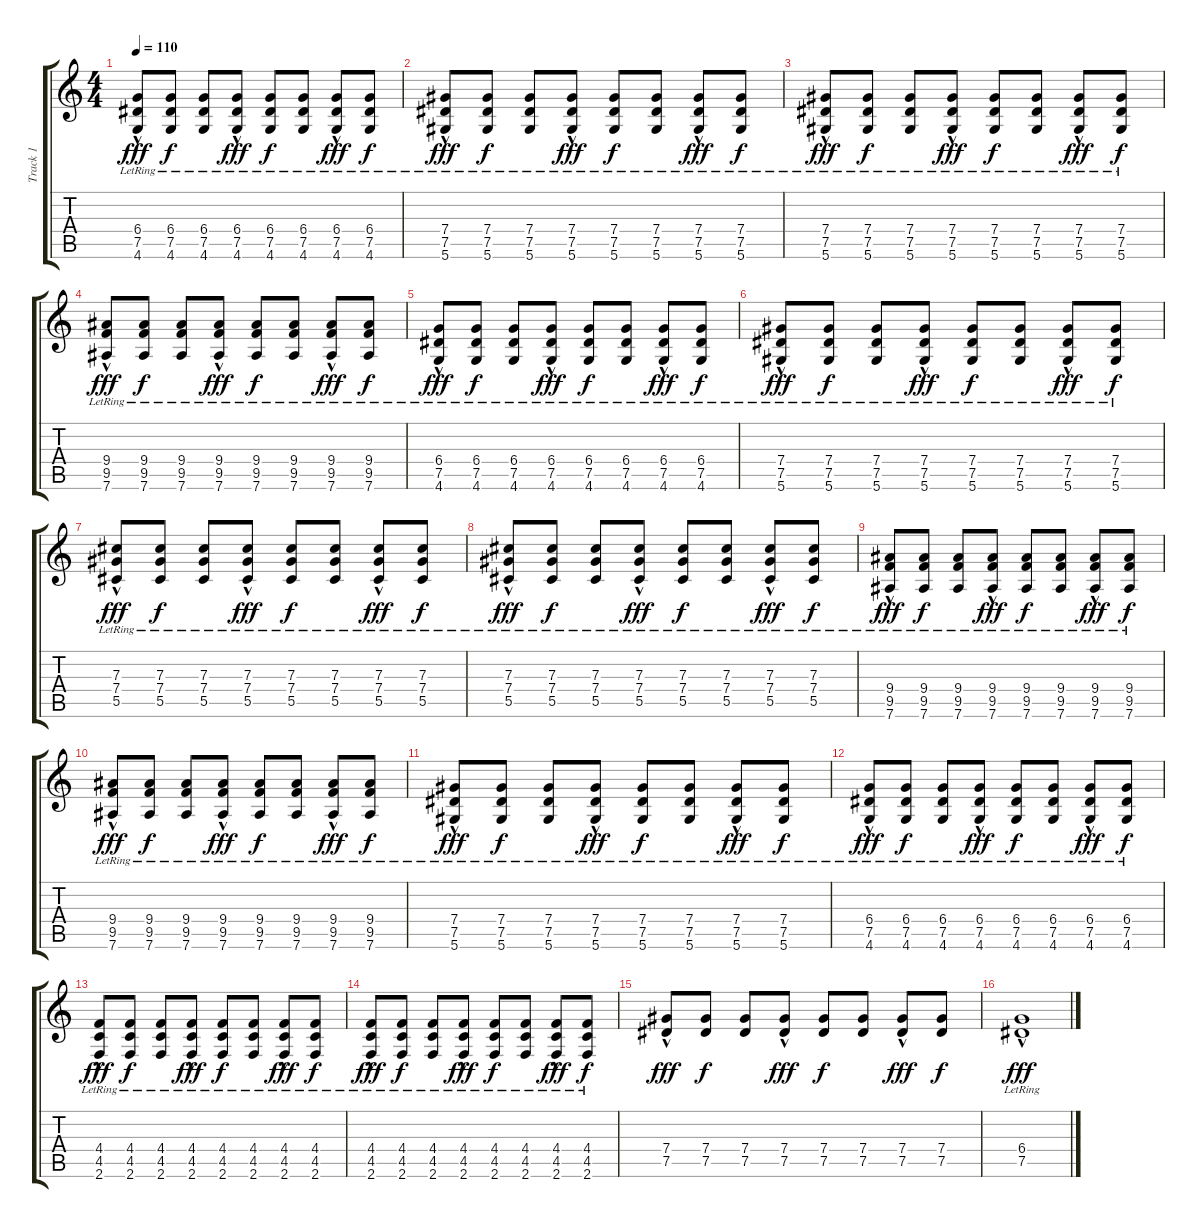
\track ("Track 1" "Track 1") {instrument acousticguitarsteel}
\staff {score tabs}
\tuning (Eb4 Bb3 Gb3 Db3 Ab2 Eb2) {hide}
\ts (4 4)
\tempo 110
\clef g2
\ks c
(6.4{hac lr} 7.5{hac lr} 4.6{hac lr}).8{dy fff} (6.4{lr} 7.5{lr} 4.6{lr}).8{dy f} (6.4{lr} 7.5{lr} 4.6{lr}).8 (6.4{hac lr} 7.5{hac lr} 4.6{hac lr}).8{dy fff} (6.4{lr} 7.5{lr} 4.6{lr}).8{dy f} (6.4{lr} 7.5{lr} 4.6{lr}).8 (6.4{hac lr} 7.5{hac lr} 4.6{hac lr}).8{dy fff} (6.4{lr} 7.5{lr} 4.6{lr}).8{dy f} |
(7.4{hac lr} 7.5{hac lr} 5.6{hac lr}).8{dy fff} (7.4{lr} 7.5{lr} 5.6{lr}).8{dy f} (7.4{lr} 7.5{lr} 5.6{lr}).8 (7.4{hac lr} 7.5{hac lr} 5.6{hac lr}).8{dy fff} (7.4{lr} 7.5{lr} 5.6{lr}).8{dy f} (7.4{lr} 7.5{lr} 5.6{lr}).8 (7.4{hac lr} 7.5{hac lr} 5.6{hac lr}).8{dy fff} (7.4{lr} 7.5{lr} 5.6{lr}).8{dy f} |
(7.4{hac lr} 7.5{hac lr} 5.6{hac lr}).8{dy fff} (7.4{lr} 7.5{lr} 5.6{lr}).8{dy f} (7.4{lr} 7.5{lr} 5.6{lr}).8 (7.4{hac lr} 7.5{hac lr} 5.6{hac lr}).8{dy fff} (7.4{lr} 7.5{lr} 5.6{lr}).8{dy f} (7.4{lr} 7.5{lr} 5.6{lr}).8 (7.4{hac lr} 7.5{hac lr} 5.6{hac lr}).8{dy fff} (7.4{lr} 7.5{lr} 5.6{lr}).8{dy f} |
(9.4{hac lr} 9.5{hac lr} 7.6{hac lr}).8{dy fff} (9.4{lr} 9.5{lr} 7.6{lr}).8{dy f} (9.4{lr} 9.5{lr} 7.6{lr}).8 (9.4{hac lr} 9.5{hac lr} 7.6{hac lr}).8{dy fff} (9.4{lr} 9.5{lr} 7.6{lr}).8{dy f} (9.4{lr} 9.5{lr} 7.6{lr}).8 (9.4{hac lr} 9.5{hac lr} 7.6{hac lr}).8{dy fff} (9.4{lr} 9.5{lr} 7.6{lr}).8{dy f} |
(6.4{hac lr} 7.5{hac lr} 4.6{hac lr}).8{dy fff} (6.4{lr} 7.5{lr} 4.6{lr}).8{dy f} (6.4{lr} 7.5{lr} 4.6{lr}).8 (6.4{hac lr} 7.5{hac lr} 4.6{hac lr}).8{dy fff} (6.4{lr} 7.5{lr} 4.6{lr}).8{dy f} (6.4{lr} 7.5{lr} 4.6{lr}).8 (6.4{hac lr} 7.5{hac lr} 4.6{hac lr}).8{dy fff} (6.4{lr} 7.5{lr} 4.6{lr}).8{dy f} |
(7.4{hac lr} 7.5{hac lr} 5.6{hac lr}).8{dy fff} (7.4{lr} 7.5{lr} 5.6{lr}).8{dy f} (7.4{lr} 7.5{lr} 5.6{lr}).8 (7.4{hac lr} 7.5{hac lr} 5.6{hac lr}).8{dy fff} (7.4{lr} 7.5{lr} 5.6{lr}).8{dy f} (7.4{lr} 7.5{lr} 5.6{lr}).8 (7.4{hac lr} 7.5{hac lr} 5.6{hac lr}).8{dy fff} (7.4{lr} 7.5{lr} 5.6{lr}).8{dy f} |
(7.3{hac lr} 7.4{hac lr} 5.5{hac lr}).8{dy fff} (7.3{lr} 7.4{lr} 5.5{lr}).8{dy f} (7.3{lr} 7.4{lr} 5.5{lr}).8 (7.3{hac lr} 7.4{hac lr} 5.5{hac lr}).8{dy fff} (7.3{lr} 7.4{lr} 5.5{lr}).8{dy f} (7.3{lr} 7.4{lr} 5.5{lr}).8 (7.3{hac lr} 7.4{hac lr} 5.5{hac lr}).8{dy fff} (7.3{lr} 7.4{lr} 5.5{lr}).8{dy f} |
(7.3{hac lr} 7.4{hac lr} 5.5{hac lr}).8{dy fff} (7.3{lr} 7.4{lr} 5.5{lr}).8{dy f} (7.3{lr} 7.4{lr} 5.5{lr}).8 (7.3{hac lr} 7.4{hac lr} 5.5{hac lr}).8{dy fff} (7.3{lr} 7.4{lr} 5.5{lr}).8{dy f} (7.3{lr} 7.4{lr} 5.5{lr}).8 (7.3{hac lr} 7.4{hac lr} 5.5{hac lr}).8{dy fff} (7.3{lr} 7.4{lr} 5.5{lr}).8{dy f} |
(9.4{hac lr} 9.5{hac lr} 7.6{hac lr}).8{dy fff} (9.4{lr} 9.5{lr} 7.6{lr}).8{dy f} (9.4{lr} 9.5{lr} 7.6{lr}).8 (9.4{hac lr} 9.5{hac lr} 7.6{hac lr}).8{dy fff} (9.4{lr} 9.5{lr} 7.6{lr}).8{dy f} (9.4{lr} 9.5{lr} 7.6{lr}).8 (9.4{hac lr} 9.5{hac lr} 7.6{hac lr}).8{dy fff} (9.4{lr} 9.5{lr} 7.6{lr}).8{dy f} |
(9.4{hac lr} 9.5{hac lr} 7.6{hac lr}).8{dy fff} (9.4{lr} 9.5{lr} 7.6{lr}).8{dy f} (9.4{lr} 9.5{lr} 7.6{lr}).8 (9.4{hac lr} 9.5{hac lr} 7.6{hac lr}).8{dy fff} (9.4{lr} 9.5{lr} 7.6{lr}).8{dy f} (9.4{lr} 9.5{lr} 7.6{lr}).8 (9.4{hac lr} 9.5{hac lr} 7.6{hac lr}).8{dy fff} (9.4{lr} 9.5{lr} 7.6{lr}).8{dy f} |
(7.4{hac lr} 7.5{hac lr} 5.6{hac lr}).8{dy fff} (7.4{lr} 7.5{lr} 5.6{lr}).8{dy f} (7.4{lr} 7.5{lr} 5.6{lr}).8 (7.4{hac lr} 7.5{hac lr} 5.6{hac lr}).8{dy fff} (7.4{lr} 7.5{lr} 5.6{lr}).8{dy f} (7.4{lr} 7.5{lr} 5.6{lr}).8 (7.4{hac lr} 7.5{hac lr} 5.6{hac lr}).8{dy fff} (7.4{lr} 7.5{lr} 5.6{lr}).8{dy f} |
(6.4{hac lr} 7.5{hac lr} 4.6{hac lr}).8{dy fff} (6.4{lr} 7.5{lr} 4.6{lr}).8{dy f} (6.4{lr} 7.5{lr} 4.6{lr}).8 (6.4{hac lr} 7.5{hac lr} 4.6{hac lr}).8{dy fff} (6.4{lr} 7.5{lr} 4.6{lr}).8{dy f} (6.4{lr} 7.5{lr} 4.6{lr}).8 (6.4{hac lr} 7.5{hac lr} 4.6{hac lr}).8{dy fff} (6.4{lr} 7.5{lr} 4.6{lr}).8{dy f} |
(4.4{hac lr} 4.5{hac lr} 2.6{hac lr}).8{dy fff} (4.4{lr} 4.5{lr} 2.6{lr}).8{dy f} (4.4{lr} 4.5{lr} 2.6{lr}).8 (4.4{hac lr} 4.5{hac lr} 2.6{hac lr}).8{dy fff} (4.4{lr} 4.5{lr} 2.6{lr}).8{dy f} (4.4{lr} 4.5{lr} 2.6{lr}).8 (4.4{hac lr} 4.5{hac lr} 2.6{hac lr}).8{dy fff} (4.4{lr} 4.5{lr} 2.6{lr}).8{dy f} |
(4.4{hac lr} 4.5{hac lr} 2.6{hac lr}).8{dy fff} (4.4{lr} 4.5{lr} 2.6{lr}).8{dy f} (4.4{lr} 4.5{lr} 2.6{lr}).8 (4.4{hac lr} 4.5{hac lr} 2.6{hac lr}).8{dy fff} (4.4{lr} 4.5{lr} 2.6{lr}).8{dy f} (4.4{lr} 4.5{lr} 2.6{lr}).8 (4.4{hac lr} 4.5{hac lr} 2.6{hac lr}).8{dy fff} (4.4{lr} 4.5{lr} 2.6{lr}).8{dy f} |
(7.4 7.5{hac}).8{dy fff} (7.4 7.5).8{dy f} (7.4 7.5).8 (7.4 7.5{hac}).8{dy fff} (7.4 7.5).8{dy f} (7.4 7.5).8 (7.4 7.5{hac}).8{dy fff} (7.4 7.5).8{dy f} |
(6.4{hac lr} 7.5{hac lr}).1{dy fff}
